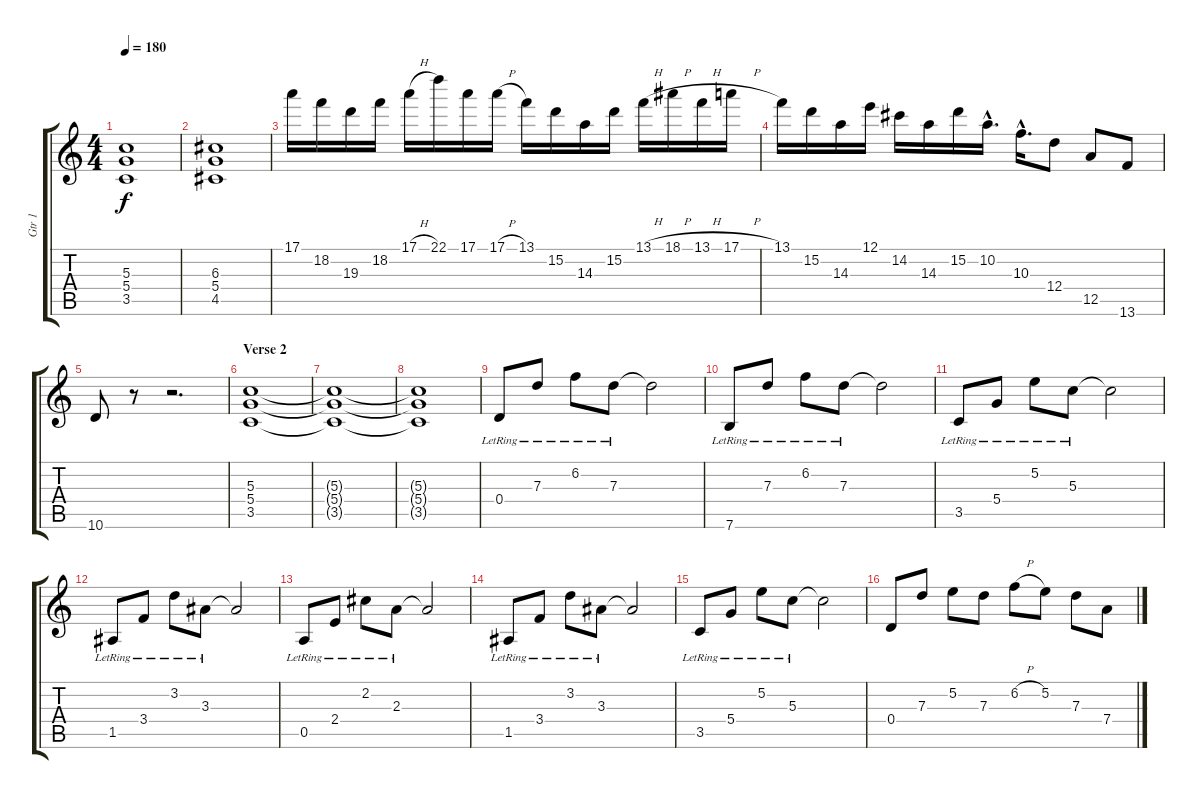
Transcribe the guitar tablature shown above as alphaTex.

\track ("Gtr 1" "Gtr 1") {instrument overdrivenguitar}
\staff {score tabs}
\tuning (E4 B3 G3 D3 A2 E2) {hide}
\ts (4 4)
\tempo 180
\clef g2
\ks c
(5.3 5.4 3.5).1{dy f} |
(6.3 5.4 4.5).1 |
17.1.16 18.2.16 19.3.16 18.2.16 17.1{h}.16 22.1.16 17.1.16 17.1{h}.16 13.1.16 15.2.16 14.3.16 15.2.16 13.1{h}.16 18.1{h}.16 13.1{h}.16 17.1{h}.16 |
13.1.16 15.2.16 14.3.16 12.1.16 14.2.16 14.3.16 15.2.16 10.2{hac}.16{d} 10.3{hac}.16{d} 12.4.8 12.5.8 13.6.8 |
10.6.8 r.8 r.2{d} |
\section ("" "Verse 2")
(5.3 5.4 3.5).1 |
(5.3{t} 5.4{t} 3.5{t}).1 |
(5.3{t} 5.4{t} 3.5{t}).1 |
0.4{lr}.8 7.3{lr}.8 6.2{lr}.8 7.3{lr}.8 7.3{t}.2 |
7.6{lr}.8 7.3{lr}.8 6.2{lr}.8 7.3{lr}.8 7.3{t}.2 |
3.5{lr}.8 5.4{lr}.8 5.2{lr}.8 5.3{lr}.8 5.3{t}.2 |
1.5{lr}.8 3.4{lr}.8 3.2{lr}.8 3.3{lr}.8 3.3{t}.2 |
0.5{lr}.8 2.4{lr}.8 2.2{lr}.8 2.3{lr}.8 2.3{t}.2 |
1.5{lr}.8 3.4{lr}.8 3.2{lr}.8 3.3{lr}.8 3.3{t}.2 |
3.5{lr}.8 5.4{lr}.8 5.2{lr}.8 5.3{lr}.8 5.3{t}.2 |
0.4.8 7.3.8 5.2.8 7.3.8 6.2{h}.8 5.2.8 7.3.8 7.4.8
